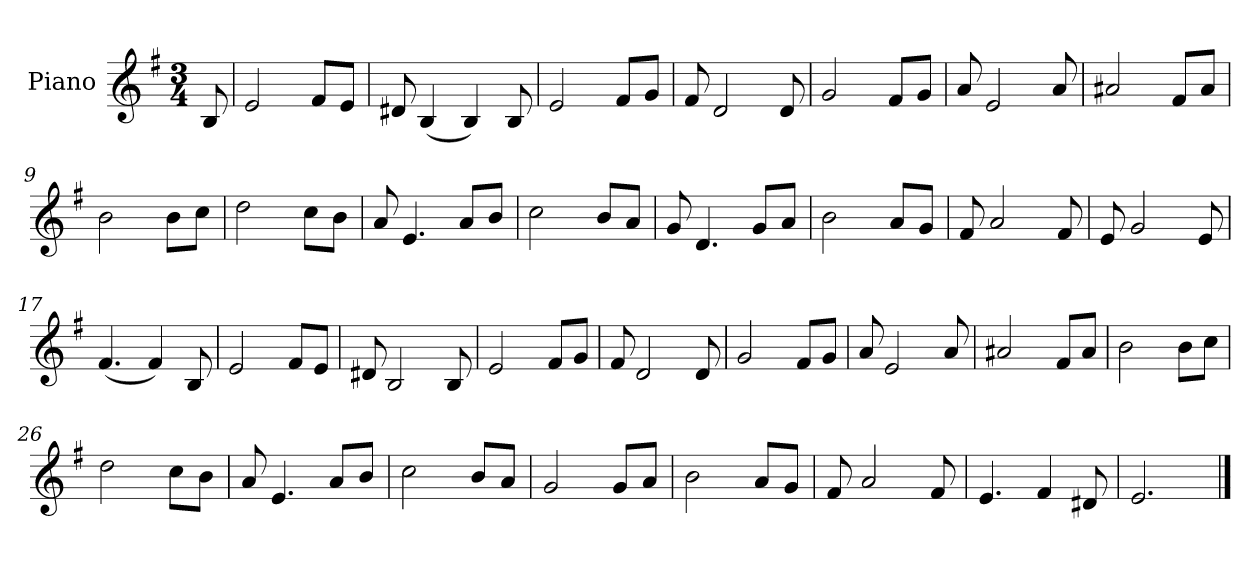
**kern
*part1
*staff1
*I"Piano
*I'Pno
*clefG2
*k[f#]
*e:
*M3/4
=1
8B/
=2
2e/
8f#/L
8e/J
=3
8d#X/
(<4B/
4B/)
8B/
=4
2e/
8f#/L
8g/J
=5
8f#/
2d/
8d/
=6
2g/
8f#/L
8g/J
=7
8a/
2e/
8a/
=8
2a#X/
8f#/L
8a#/J
=9
2b\
8b\L
8cc\J
=10
2dd\
8cc\L
8b\J
!!LO:LB:g=z
=11
8a/
4.e/
8a/L
8b/J
=12
2cc\
8b/L
8a/J
=13
8g/
4.d/
8g/L
8a/J
=14
2b\
8a/L
8g/J
=15
8f#/
2a/
8f#/
=16
8e/
2g/
8e/
=17
(<4.f#/
4f#/)
8B/
=18
2e/
8f#/L
8e/J
=19
8d#X/
2B/
8B/
!!LO:LB:g=z
=20
2e/
8f#/L
8g/J
=21
8f#/
2d/
8d/
=22
2g/
8f#/L
8g/J
=23
8a/
2e/
8a/
=24
2a#X/
8f#/L
8a#/J
=25
2b\
8b\L
8cc\J
=26
2dd\
8cc\L
8b\J
=27
8a/
4.e/
8a/L
8b/J
=28
2cc\
8b/L
8a/J
=29
2g/
8g/L
8a/J
!!LO:LB:g=z
=30
2b\
8a/L
8g/J
=31
8f#/
2a/
8f#/
=32
4.e/
4f#/
8d#X/
=33
2.e/
==
*-
